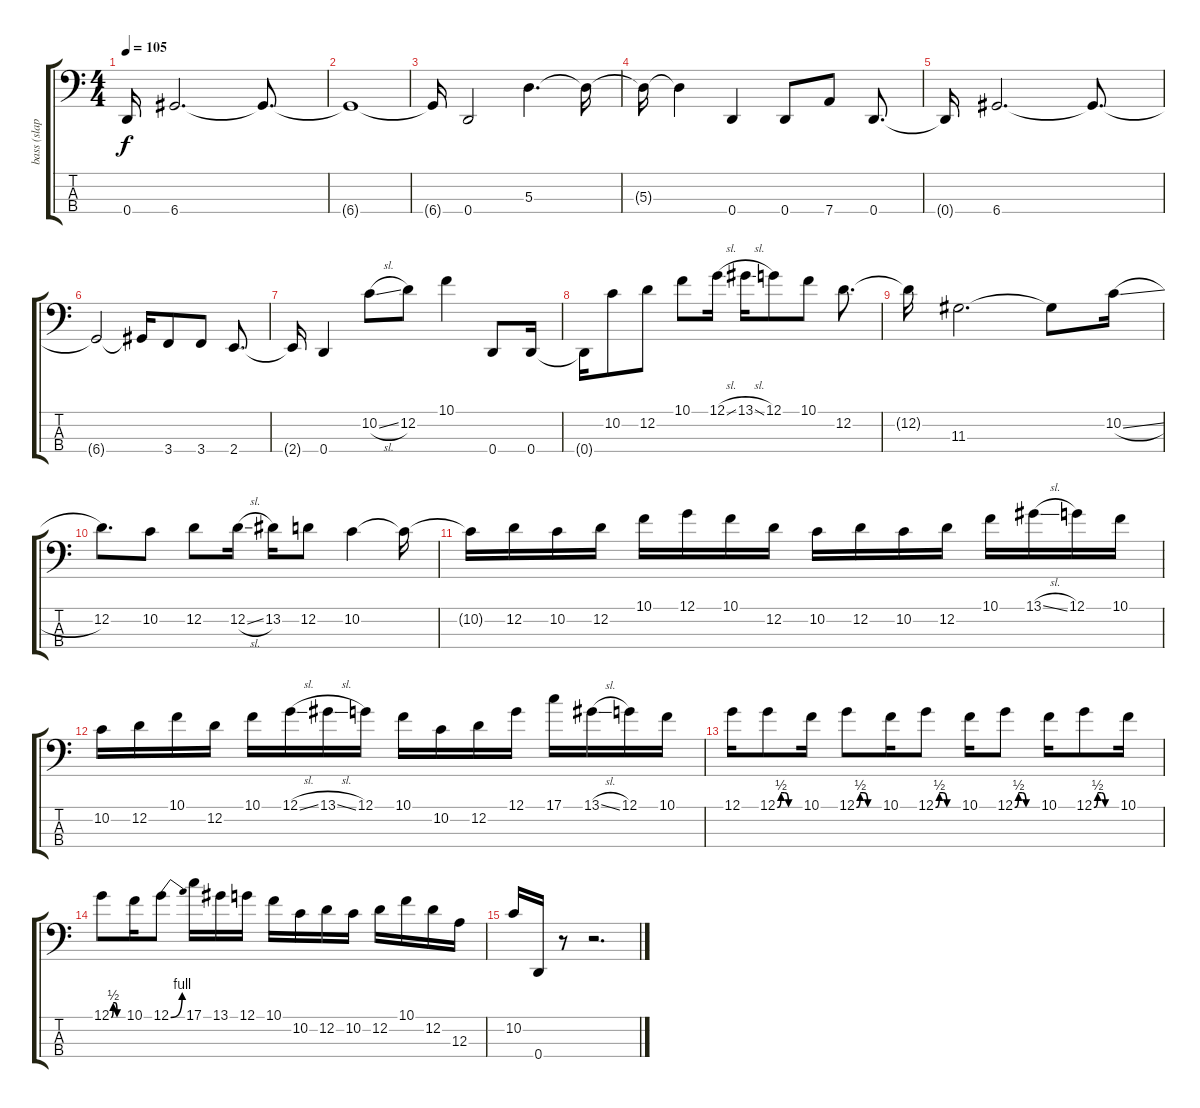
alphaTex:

\track ("bass (slap)" "bass (slap") {instrument slapbass1}
\staff {score tabs}
\tuning (G2 D2 A1 D1) {hide}
\ts (4 4)
\tempo 105
\clef f4
\ks c
0.4{t}.16{dy f} 6.4.2{d} 6.4{t}.8{d} |
6.4{t}.1 |
6.4{t}.16 0.4.2 5.3.4{d} 5.3{t}.16 |
5.3{t}.16 5.3{t}.4 0.4.4 0.4.8 7.4.8 0.4.8{d} |
0.4{t}.16 6.4.2{d} 6.4{t}.8{d} |
6.4{t}.2 6.4{t}.16 3.4.8 3.4.8 2.4.8{d} |
2.4{t}.16 0.4.4 10.2{sl}.8 12.2.8 10.1.4 0.4.8 0.4.16 |
0.4{t}.16 10.2.8 12.2.8 10.1.8 12.1{sl}.16 13.1{sl}.16 12.1.8 10.1.8 12.2.8{d} |
12.2{t}.16 11.3.2{d} 11.3{t}.8 10.2{sl}.16 |
12.2.8{d} 10.2.8 12.2.8 12.2{sl}.16 13.2.16 12.2.8 10.2.4 10.2{t}.16 |
10.2{t}.16 12.2.16 10.2.16 12.2.16 10.1.16 12.1.16 10.1.16 12.2.16 10.2.16 12.2.16 10.2.16 12.2.16 10.1.16 13.1{sl}.16 12.1.16 10.1.16 |
10.2.16 12.2.16 10.1.16 12.2.16 10.1.16 12.1{sl}.16 13.1{sl}.16 12.1.16 10.1.16 10.2.16 12.2.16 12.1.16 17.1.16 13.1{sl}.16 12.1.16 10.1.16 |
12.1.16 12.1{be (custom 0 0 10 2 20 2 30 0 60 0)}.8 10.1.16 12.1{be (custom 0 0 10 2 20 2 30 0 60 0)}.8 10.1.16 12.1{be (custom 0 0 10 2 20 2 30 0 60 0)}.8 10.1.16 12.1{be (custom 0 0 10 2 20 2 30 0 60 0)}.8 10.1.16 12.1{be (custom 0 0 10 2 20 2 30 0 60 0)}.8 10.1.16 |
12.1{be (custom 0 0 10 2 20 2 30 0 60 0)}.8 10.1.16 12.1{be (bend 0 0 60 4)}.8 17.1.16 13.1.16 12.1.16 10.1.16 10.2.16 12.2.16 10.2.16 12.2.16 10.1.16 12.2.16 12.3.16 |
10.2.16 0.4.16 r.8 r.2{d}
